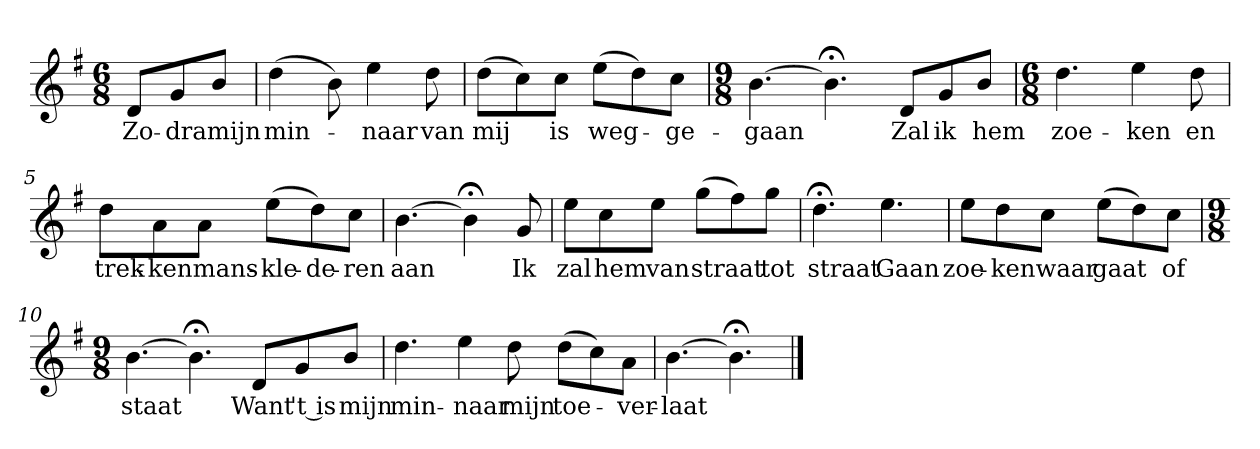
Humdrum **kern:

**kern	**text
*part1	*part1
*staff1	*staff1
*k[f#]	*
*G:	*
*M6/8	*
*MM120	*
=	=
8dL	Zo-
8g	-dra
8bJ	mijn
=1	=1
(4dd	min-
8b)	.
4ee	-naar
8dd	van
=2	=2
(8ddL	mij
8cc)	.
8ccJ	is
(8eeL	weg-
8dd)	.
8ccJ	-ge-
=3	=3
*M9/8	*
[4.b	-gaan
4.b;<]	.
8dL	Zal
8g	ik
8bJ	hem
=4	=4
*M6/8	*
4.dd	zoe-
4ee	-ken
8dd	en
=5	=5
8ddL	trek-
8a	-ken
8aJ	mans-
(8eeL	-kle-
8dd)	-de-
8ccJ	-ren
=6	=6
[4.b	aan
4b;<]	.
8g	Ik
=7	=7
8eeL	zal
8cc	hem
8eeJ	van
(8ggL	straat
8ff#)	.
8ggJ	tot
=8	=8
4.dd;<	straat
4.ee	Gaan
=9	=9
8eeL	zoe-
8dd	-ken
8ccJ	waar
(8eeL	gaat
8dd)	.
8ccJ	of
=10	=10
*M9/8	*
[4.b	staat
4.b;<]	.
8dL	Want
8g	't is
8bJ	mijn
=11	=11
4.dd	min-
4ee	-naar
8dd	mijn
(8ddL	toe-
8cc)	.
8aJ	-ver-
=12	=12
[4.b	-laat
4.b;<]	.
==	==
*-	*-
